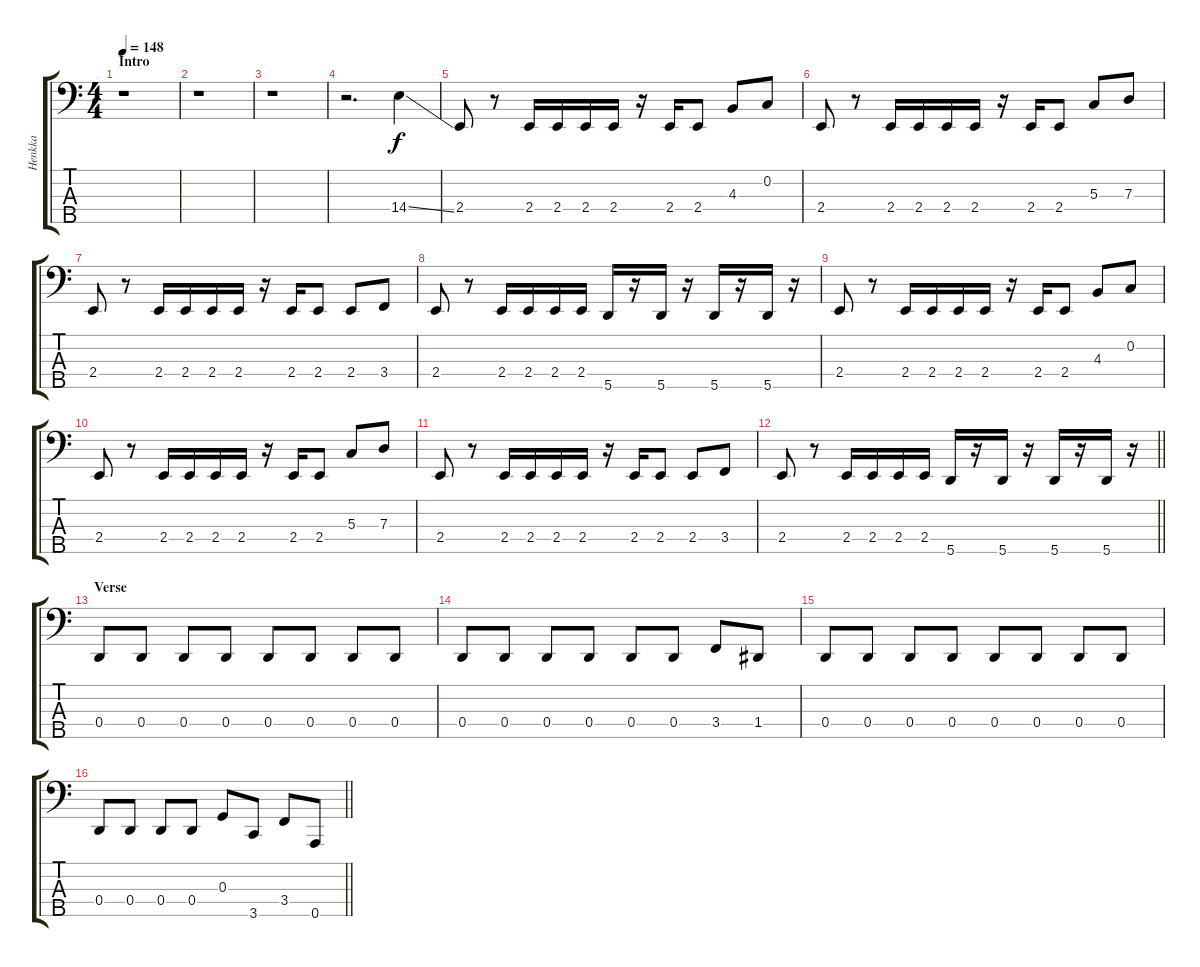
\track ("Henkka" "Henkka") {instrument electricbasspick}
\staff {score tabs}
\tuning (F2 C2 G1 D1 A0) {hide}
\ts (4 4)
\section ("" "Intro")
\tempo 148
\tempo 150
\tempo 148
\clef f4
\ks c
r.1{dy f instrument electricbasspick} |
r.1 |
r.1 |
r.2{d} 14.4{ss}.4 |
2.4.8 r.8 2.4.16 2.4.16 2.4.16 2.4.16 r.16 2.4.16 2.4.8 4.3.8 0.2.8 |
2.4.8 r.8 2.4.16 2.4.16 2.4.16 2.4.16 r.16 2.4.16 2.4.8 5.3.8 7.3.8 |
2.4.8 r.8 2.4.16 2.4.16 2.4.16 2.4.16 r.16 2.4.16 2.4.8 2.4.8 3.4.8 |
2.4.8 r.8 2.4.16 2.4.16 2.4.16 2.4.16 5.5.16 r.16 5.5.16 r.16 5.5.16 r.16 5.5.16 r.16 |
2.4.8 r.8 2.4.16 2.4.16 2.4.16 2.4.16 r.16 2.4.16 2.4.8 4.3.8 0.2.8 |
2.4.8 r.8 2.4.16 2.4.16 2.4.16 2.4.16 r.16 2.4.16 2.4.8 5.3.8 7.3.8 |
2.4.8 r.8 2.4.16 2.4.16 2.4.16 2.4.16 r.16 2.4.16 2.4.8 2.4.8 3.4.8 |
\barLineRight lightlight
2.4.8 r.8 2.4.16 2.4.16 2.4.16 2.4.16 5.5.16 r.16 5.5.16 r.16 5.5.16 r.16 5.5.16 r.16 |
\section ("" "Verse")
0.4.8 0.4.8 0.4.8 0.4.8 0.4.8 0.4.8 0.4.8 0.4.8 |
0.4.8 0.4.8 0.4.8 0.4.8 0.4.8 0.4.8 3.4.8 1.4.8 |
0.4.8 0.4.8 0.4.8 0.4.8 0.4.8 0.4.8 0.4.8 0.4.8 |
\barLineRight lightlight
0.4.8 0.4.8 0.4.8 0.4.8 0.3.8 3.5.8 3.4.8 0.5.8
